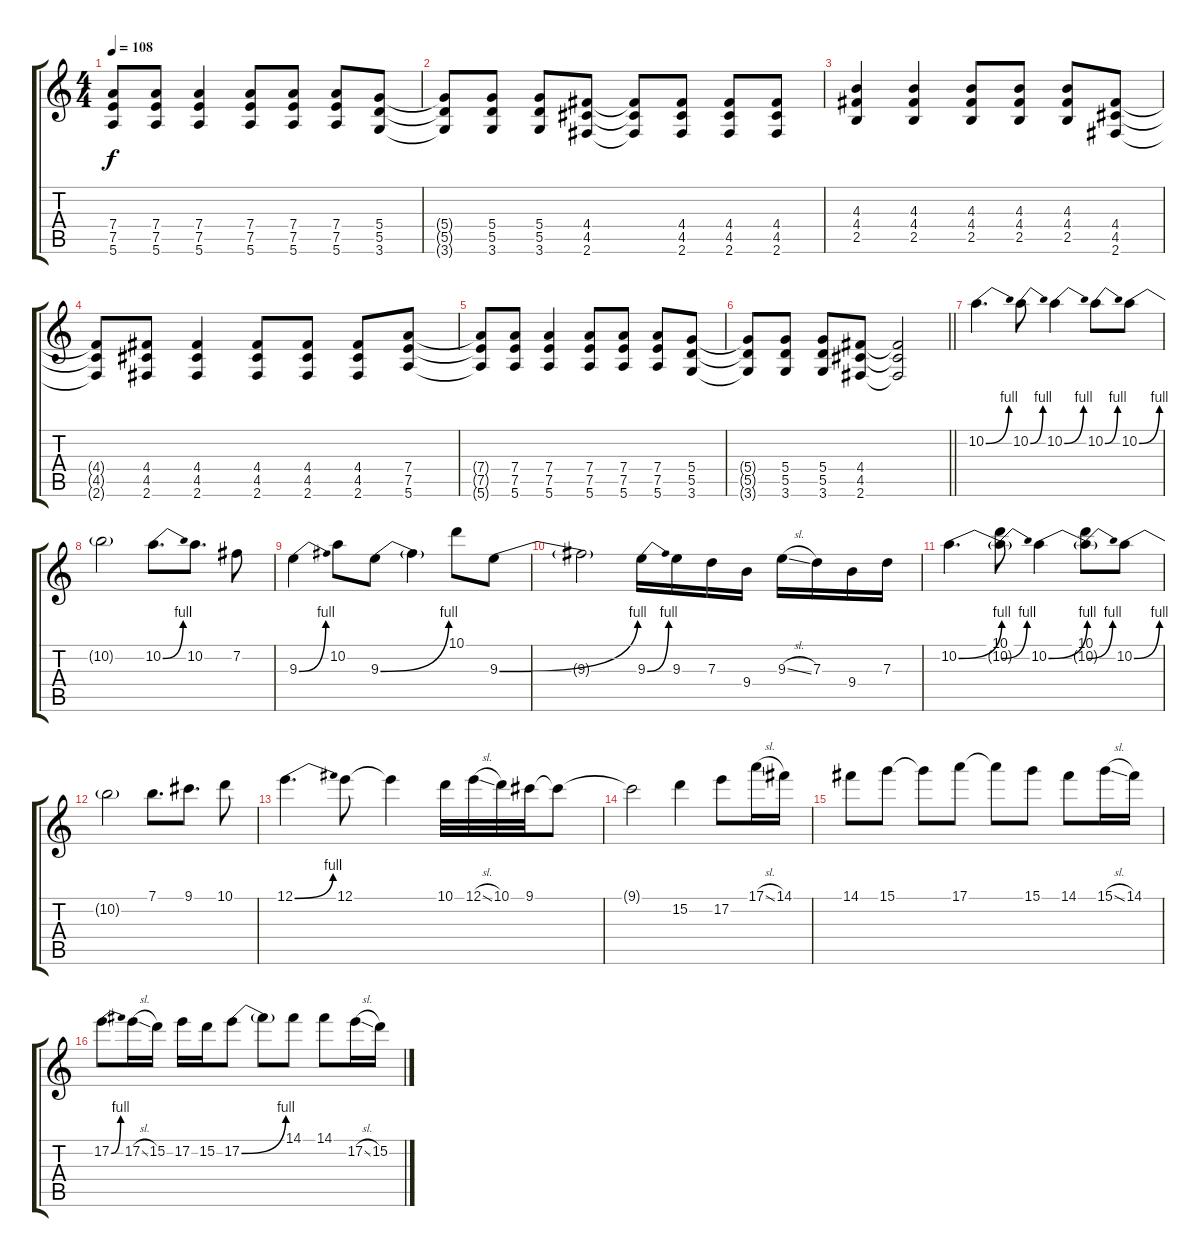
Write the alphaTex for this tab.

\track "" {instrument distortionguitar}
\staff {score tabs}
\tuning (E4 B3 G3 D3 A2 E2) {hide}
\ts (4 4)
\tempo 108
\clef g2
\ks c
(7.4{t} 7.5{t} 5.6{t}).8{dy f} (7.4 7.5 5.6).8 (7.4 7.5 5.6).4 (7.4 7.5 5.6).8 (7.4 7.5 5.6).8 (7.4 7.5 5.6).8 (5.4 5.5 3.6).8 |
(5.4{t} 5.5{t} 3.6{t}).8 (5.4 5.5 3.6).8 (5.4 5.5 3.6).8 (4.4 4.5 2.6).8 (4.4{t} 4.5{t} 2.6{t}).8 (4.4 4.5 2.6).8 (4.4 4.5 2.6).8 (4.4 4.5 2.6).8 |
(4.3 4.4 2.5).4 (4.3 4.4 2.5).4 (4.3 4.4 2.5).8 (4.3 4.4 2.5).8 (4.3 4.4 2.5).8 (4.4 4.5 2.6).8 |
(4.4{t} 4.5{t} 2.6{t}).8 (4.4 4.5 2.6).8 (4.4 4.5 2.6).4 (4.4 4.5 2.6).8 (4.4 4.5 2.6).8 (4.4 4.5 2.6).8 (7.4 7.5 5.6).8 |
(7.4{t} 7.5{t} 5.6{t}).8 (7.4 7.5 5.6).8 (7.4 7.5 5.6).4 (7.4 7.5 5.6).8 (7.4 7.5 5.6).8 (7.4 7.5 5.6).8 (5.4 5.5 3.6).8 |
\barLineRight lightlight
(5.4{t} 5.5{t} 3.6{t}).8 (5.4 5.5 3.6).8 (5.4 5.5 3.6).8 (4.4 4.5 2.6).8 (4.4{t} 4.5{t} 2.6{t}).2 |
\section ("" "")
10.2{be (bend 0 0 60 4)}.4{d} 10.2{be (bend 0 0 60 4)}.8 10.2{be (bend 0 0 60 4)}.4 10.2{be (bend 0 0 60 4)}.8 10.2{be (bend 0 0 60 4)}.8 |
10.2{t}.2 10.2{be (bend 0 0 60 4)}.8{d} 10.2.8{d} 7.2.8 |
9.3{be (bend 0 0 60 4)}.4 10.2.8 9.3{be (bend 0 0 60 4)}.8 9.3{t}.4 10.1.8 9.3{be (bend 0 0 60 4)}.8 |
9.3{t}.2 9.3{be (bend 0 0 60 4)}.16 9.3.16 7.3.16 9.4.16 9.3{sl}.16 7.3.16 9.4.16 7.3.16 |
10.2{be (bend 0 0 60 4)}.4{d} (10.1 10.2{be (bend 0 0 60 4) t}).8 10.2{be (bend 0 0 60 4)}.4 (10.1 10.2{be (bend 0 0 60 4) t}).8 10.2{be (bend 0 0 60 4)}.8 |
10.2{t}.2 7.1.8{d} 9.1.8{d} 10.1.8 |
12.1{be (bend 0 0 60 4)}.4{d} 12.1.8 12.1{t}.4 10.1.32 12.1{sl}.32 10.1.32 9.1.32 9.1{t}.8 |
9.1{t}.2 15.2.4 17.2.8 17.1{sl}.16 14.1.16 |
14.1.8 15.1.8 15.1{t}.8 17.1.8 17.1{t}.8 15.1.8 14.1.8 15.1{sl}.16 14.1.16 |
17.2{be (bend 0 0 60 4)}.8 17.2{sl}.16 15.2.16 17.2.16 15.2.16 17.2{be (bend 0 0 60 4)}.8 17.2{t}.8 14.1.8 14.1.8 17.2{sl}.16 15.2.16
